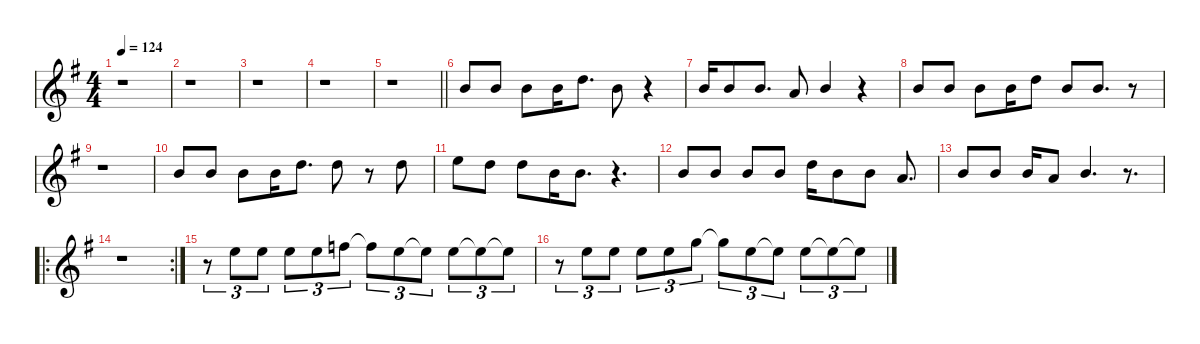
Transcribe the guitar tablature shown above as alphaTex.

\defaultSystemsLayout 4
\hideDynamics
\bracketExtendMode nobrackets
\singleTrackTrackNamePolicy hidden
\multiTrackTrackNamePolicy hidden
\otherSystemsTrackNameOrientation horizontal
\track ("Vocal" "harm.") {defaultSystemsLayout 4 mute instrument harmonica}
\staff {score}
\tuning (B3 G3 D3 A2 E2)
\ts (4 4)
\tempo 124
\clef g2
\ks eminor
r.1{dy fff beam Down} |
r.1{beam Down} |
r.1{beam Down} |
r.1{beam Down} |
\barLineRight lightlight
r.1{beam Down} |
12.1{acc forcenatural}.8{beam Up} 12.1{acc forcenatural}.8{beam Up} 12.1{acc forcenatural}.8{beam Down} 12.1{acc forcenatural}.16{beam Down} 15.1{acc forcenatural}.8{d beam Down} 12.1{acc forcenatural}.8{beam Down} r.4{beam Down} |
12.1{acc forcenatural}.16{beam Up} 12.1{acc forcenatural}.8{beam Up} 12.1{acc forcenatural}.8{d beam Up} 10.1{acc forcenatural}.8{beam Up} 12.1{acc forcenatural}.4{beam Up} r.4{beam Up} |
12.1{acc forcenatural}.8{beam Up} 12.1{acc forcenatural}.8{beam Up} 12.1{acc forcenatural}.8{beam Down} 12.1{acc forcenatural}.16{beam Down} 15.1{acc forcenatural}.8{beam Down} 12.1{acc forcenatural}.8{beam Up} 12.1{acc forcenatural}.8{d beam Up} r.8{beam Up} |
r.1{beam Down} |
12.1{acc forcenatural}.8{beam Up} 12.1{acc forcenatural}.8{beam Up} 12.1{acc forcenatural}.8{beam Down} 12.1{acc forcenatural}.16{beam Down} 15.1{acc forcenatural}.8{d beam Down} 15.1{acc forcenatural}.8{beam Down} r.8{beam Down} 15.1{acc forcenatural}.8{beam Down} |
17.1{acc forcenatural}.8{beam Down} 15.1{acc forcenatural}.8{beam Down} 15.1{acc forcenatural}.8{beam Down} 12.1{acc forcenatural}.16{beam Down} 12.1{acc forcenatural}.8{d beam Down} r.4{d beam Down} |
12.1{acc forcenatural}.8{beam Up} 12.1{acc forcenatural}.8{beam Up} 12.1{acc forcenatural}.8{beam Up} 12.1{acc forcenatural}.8{beam Up} 15.1{acc forcenatural}.16{beam Down} 12.1{acc forcenatural}.8{beam Down} 12.1{acc forcenatural}.8{beam Down} 10.1{acc forcenatural}.8{d beam Up} |
12.1{acc forcenatural}.8{beam Up} 12.1{acc forcenatural}.8{beam Up} 12.1{acc forcenatural}.16{beam Up} 10.1{acc forcenatural}.8{beam Up} 12.1{acc forcenatural}.4{d beam Up} r.8{d beam Up} |
\ro
\rc 2
r.1{beam Down} |
r.8{tu (3 2) beam Down} 17.1{acc forcenatural}.8{tu (3 2) beam Down} 17.1{acc forcenatural}.8{tu (3 2) beam Down} 17.1{acc forcenatural}.8{tu (3 2) beam Down} 17.1{acc forcenatural}.8{tu (3 2) beam Down} 18.1{acc forcenatural}.8{tu (3 2) beam Down} 18.1{t acc forcenatural}.8{tu (3 2) beam Down} 17.1{acc forcenatural}.8{tu (3 2) beam Down} 17.1{t acc forcenatural}.8{tu (3 2) beam Down} 17.1{acc forcenatural}.8{tu (3 2) beam Down} 17.1{t acc forcenatural}.8{tu (3 2) beam Down} 17.1{t acc forcenatural}.8{tu (3 2) beam Down} |
r.8{tu (3 2) beam Down} 17.1{acc forcenatural}.8{tu (3 2) beam Down} 17.1{acc forcenatural}.8{tu (3 2) beam Down} 17.1{acc forcenatural}.8{tu (3 2) beam Down} 17.1{acc forcenatural}.8{tu (3 2) beam Down} 20.1{acc forcenatural}.8{tu (3 2) beam Down} 20.1{t acc forcenatural}.8{tu (3 2) beam Down} 17.1{acc forcenatural}.8{tu (3 2) beam Down} 17.1{t acc forcenatural}.8{tu (3 2) dy f beam Down} 17.1{acc forcenatural}.8{tu (3 2) dy fff beam Down} 17.1{t acc forcenatural}.8{tu (3 2) beam Down} 17.1{t acc forcenatural}.8{tu (3 2) beam Down}
